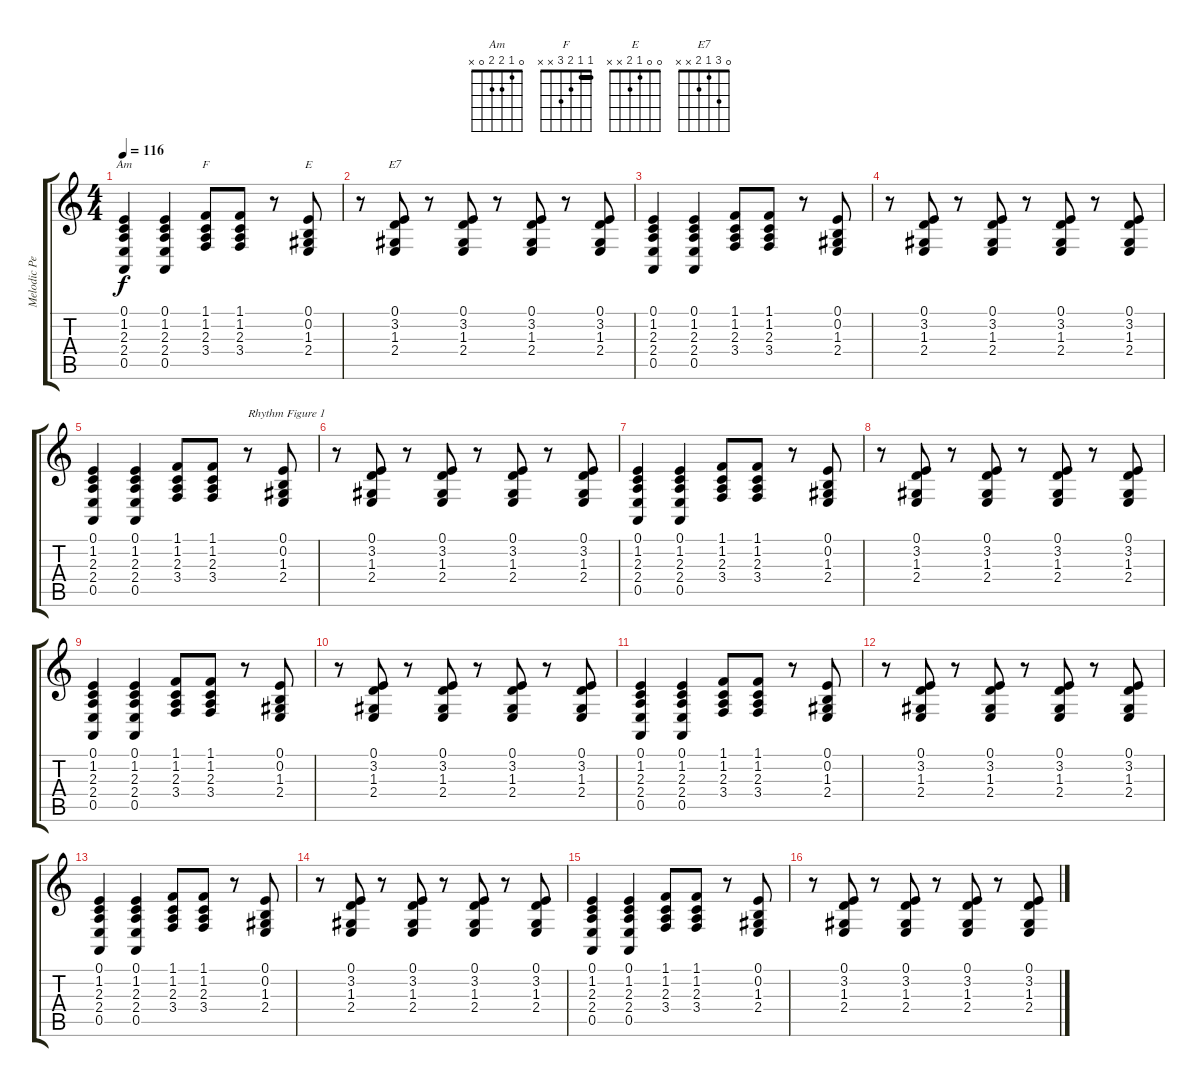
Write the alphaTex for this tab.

\track ("Melodic Percussion" "Melodic Pe") {instrument melodictom}
\staff {score tabs}
\tuning (E4 B3 G3 D3 A2 E2) {hide}
\chord ("Am" 0 1 2 2 0 x)
\chord ("F" 1 1 2 3 x x) {barre 1}
\chord ("E" 0 0 1 2 x x)
\chord ("E7" 0 3 1 2 x x)
\ts (4 4)
\tempo 116
\clef g2
\ks c
(0.1 1.2 2.3 2.4 0.5).4{ch "Am" dy f} (0.1 1.2 2.3 2.4 0.5).4 (1.1 1.2 2.3 3.4).8{ch "F"} (1.1 1.2 2.3 3.4).8 r.8 (0.1 0.2 1.3 2.4).8{ch "E"} |
r.8 (0.1 3.2 1.3 2.4).8{ch "E7"} r.8 (0.1 3.2 1.3 2.4).8 r.8 (0.1 3.2 1.3 2.4).8 r.8 (0.1 3.2 1.3 2.4).8 |
(0.1 1.2 2.3 2.4 0.5).4 (0.1 1.2 2.3 2.4 0.5).4 (1.1 1.2 2.3 3.4).8 (1.1 1.2 2.3 3.4).8 r.8 (0.1 0.2 1.3 2.4).8 |
r.8 (0.1 3.2 1.3 2.4).8 r.8 (0.1 3.2 1.3 2.4).8 r.8 (0.1 3.2 1.3 2.4).8 r.8 (0.1 3.2 1.3 2.4).8 |
(0.1 1.2 2.3 2.4 0.5).4 (0.1 1.2 2.3 2.4 0.5).4 (1.1 1.2 2.3 3.4).8 (1.1 1.2 2.3 3.4).8 r.8{txt "Rhythm Figure 1"} (0.1 0.2 1.3 2.4).8 |
r.8 (0.1 3.2 1.3 2.4).8 r.8 (0.1 3.2 1.3 2.4).8 r.8 (0.1 3.2 1.3 2.4).8 r.8 (0.1 3.2 1.3 2.4).8 |
(0.1 1.2 2.3 2.4 0.5).4 (0.1 1.2 2.3 2.4 0.5).4 (1.1 1.2 2.3 3.4).8 (1.1 1.2 2.3 3.4).8 r.8 (0.1 0.2 1.3 2.4).8 |
r.8 (0.1 3.2 1.3 2.4).8 r.8 (0.1 3.2 1.3 2.4).8 r.8 (0.1 3.2 1.3 2.4).8 r.8 (0.1 3.2 1.3 2.4).8 |
(0.1 1.2 2.3 2.4 0.5).4 (0.1 1.2 2.3 2.4 0.5).4 (1.1 1.2 2.3 3.4).8 (1.1 1.2 2.3 3.4).8 r.8 (0.1 0.2 1.3 2.4).8 |
r.8 (0.1 3.2 1.3 2.4).8 r.8 (0.1 3.2 1.3 2.4).8 r.8 (0.1 3.2 1.3 2.4).8 r.8 (0.1 3.2 1.3 2.4).8 |
(0.1 1.2 2.3 2.4 0.5).4 (0.1 1.2 2.3 2.4 0.5).4 (1.1 1.2 2.3 3.4).8 (1.1 1.2 2.3 3.4).8 r.8 (0.1 0.2 1.3 2.4).8 |
r.8 (0.1 3.2 1.3 2.4).8 r.8 (0.1 3.2 1.3 2.4).8 r.8 (0.1 3.2 1.3 2.4).8 r.8 (0.1 3.2 1.3 2.4).8 |
(0.1 1.2 2.3 2.4 0.5).4 (0.1 1.2 2.3 2.4 0.5).4 (1.1 1.2 2.3 3.4).8 (1.1 1.2 2.3 3.4).8 r.8 (0.1 0.2 1.3 2.4).8 |
r.8 (0.1 3.2 1.3 2.4).8 r.8 (0.1 3.2 1.3 2.4).8 r.8 (0.1 3.2 1.3 2.4).8 r.8 (0.1 3.2 1.3 2.4).8 |
(0.1 1.2 2.3 2.4 0.5).4 (0.1 1.2 2.3 2.4 0.5).4 (1.1 1.2 2.3 3.4).8 (1.1 1.2 2.3 3.4).8 r.8 (0.1 0.2 1.3 2.4).8 |
r.8 (0.1 3.2 1.3 2.4).8 r.8 (0.1 3.2 1.3 2.4).8 r.8 (0.1 3.2 1.3 2.4).8 r.8 (0.1 3.2 1.3 2.4).8
